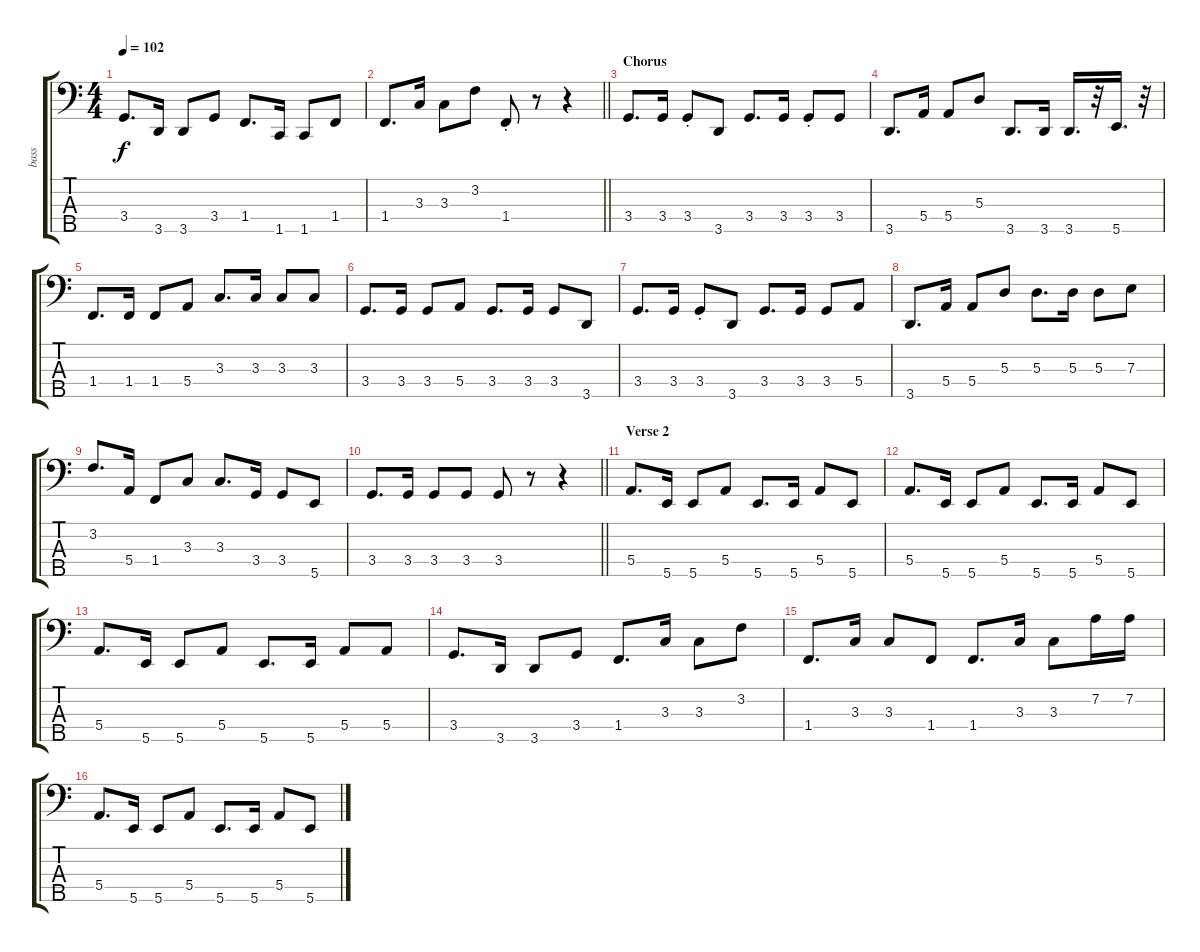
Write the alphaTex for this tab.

\track ("bass" "bass") {instrument electricbassfinger}
\staff {score tabs}
\tuning (G2 D2 A1 E1 B0) {hide}
\ts (4 4)
\tempo 102
\clef f4
\ks aminor
3.4.8{d dy f} 3.5.16 3.5.8 3.4.8 1.4.8{d} 1.5.16 1.5.8 1.4.8 |
\barLineRight lightlight
1.4.8{d} 3.3.16 3.3.8 3.2.8 1.4{st}.8 r.8 r.4 |
\section ("" "Chorus")
3.4.8{d} 3.4.16 3.4{st}.8 3.5.8 3.4.8{d} 3.4.16 3.4{st}.8 3.4.8 |
3.5.8{d} 5.4.16 5.4.8 5.3.8 3.5.8{d} 3.5.16 3.5.16{d} r.32 5.5.16{d} r.32 |
1.4.8{d} 1.4.16 1.4.8 5.4.8 3.3.8{d} 3.3.16 3.3.8 3.3.8 |
3.4.8{d} 3.4.16 3.4.8 5.4.8 3.4.8{d} 3.4.16 3.4.8 3.5.8 |
3.4.8{d} 3.4.16 3.4{st}.8 3.5.8 3.4.8{d} 3.4.16 3.4.8 5.4.8 |
3.5.8{d} 5.4.16 5.4.8 5.3.8 5.3.8{d} 5.3.16 5.3.8 7.3.8 |
3.2.8{d} 5.4.16 1.4.8 3.3.8 3.3.8{d} 3.4.16 3.4.8 5.5.8 |
\barLineRight lightlight
3.4.8{d} 3.4.16 3.4.8 3.4.8 3.4.8 r.8 r.4 |
\section ("" "Verse 2")
5.4.8{d} 5.5.16 5.5.8 5.4.8 5.5.8{d} 5.5.16 5.4.8 5.5.8 |
5.4.8{d} 5.5.16 5.5.8 5.4.8 5.5.8{d} 5.5.16 5.4.8 5.5.8 |
5.4.8{d} 5.5.16 5.5.8 5.4.8 5.5.8{d} 5.5.16 5.4.8 5.4.8 |
3.4.8{d} 3.5.16 3.5.8 3.4.8 1.4.8{d} 3.3.16 3.3.8 3.2.8 |
1.4.8{d} 3.3.16 3.3.8 1.4.8 1.4.8{d} 3.3.16 3.3.8 7.2.16 7.2.16 |
5.4.8{d} 5.5.16 5.5.8 5.4.8 5.5.8{d} 5.5.16 5.4.8 5.5.8
